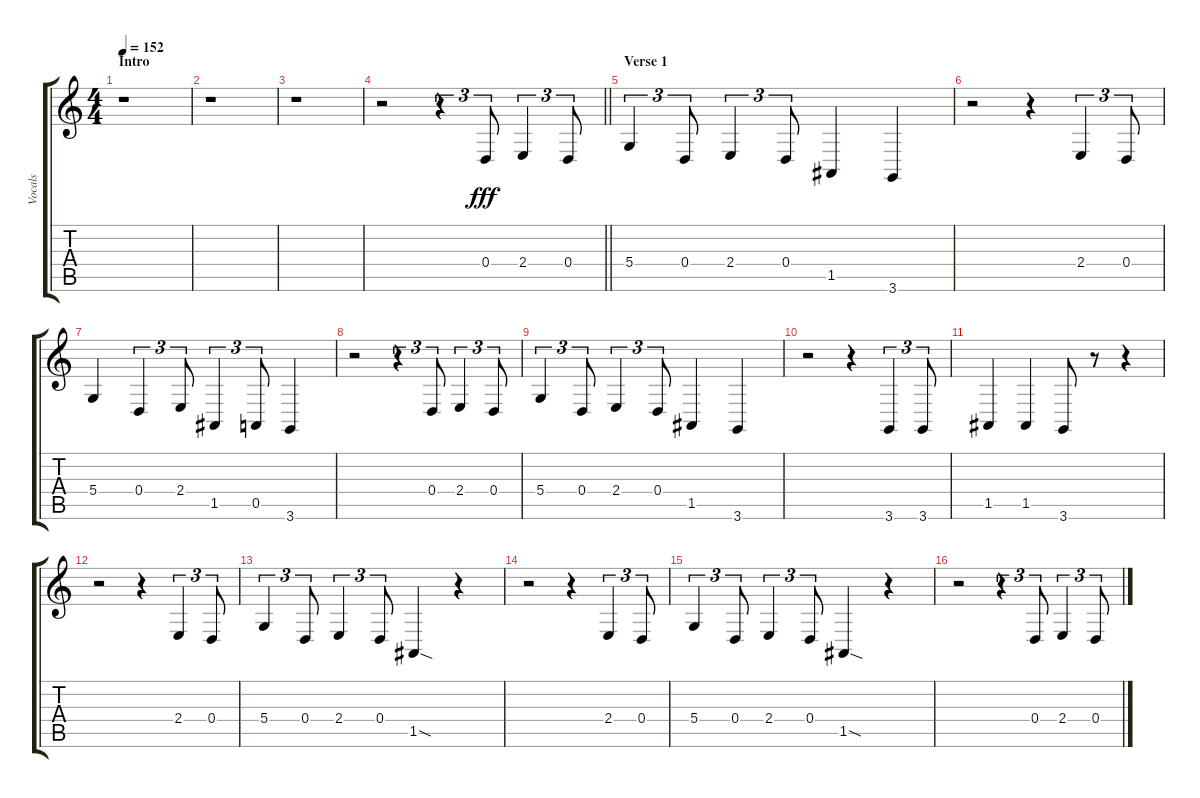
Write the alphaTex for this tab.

\track ("Vocals" "Vocals") {instrument baritonesax}
\staff {score tabs}
\tuning (E4 B3 G3 D3 A2 E2) {hide}
\ts (4 4)
\section ("" "Intro")
\tempo 152
\clef g2
\ks c
r.1{dy fff instrument baritonesax} |
r.1 |
r.1 |
\barLineRight lightlight
r.2 r.4{tu (3 2)} 0.4.8{tu (3 2)} 2.4.4{tu (3 2)} 0.4.8{tu (3 2)} |
\section ("" "Verse 1")
5.4.4{tu (3 2)} 0.4.8{tu (3 2)} 2.4.4{tu (3 2)} 0.4.8{tu (3 2)} 1.5.4 3.6.4 |
r.2 r.4 2.4.4{tu (3 2)} 0.4.8{tu (3 2)} |
5.4.4 0.4.4{tu (3 2)} 2.4.8{tu (3 2)} 1.5.4{tu (3 2)} 0.5.8{tu (3 2)} 3.6.4 |
r.2 r.4{tu (3 2)} 0.4.8{tu (3 2)} 2.4.4{tu (3 2)} 0.4.8{tu (3 2)} |
5.4.4{tu (3 2)} 0.4.8{tu (3 2)} 2.4.4{tu (3 2)} 0.4.8{tu (3 2)} 1.5.4 3.6.4 |
r.2 r.4 3.6.4{tu (3 2)} 3.6.8{tu (3 2)} |
1.5.4 1.5.4 3.6.8 r.8 r.4 |
r.2 r.4 2.4.4{tu (3 2)} 0.4.8{tu (3 2)} |
5.4.4{tu (3 2)} 0.4.8{tu (3 2)} 2.4.4{tu (3 2)} 0.4.8{tu (3 2)} 1.5{sod}.4 r.4 |
r.2 r.4 2.4.4{tu (3 2)} 0.4.8{tu (3 2)} |
5.4.4{tu (3 2)} 0.4.8{tu (3 2)} 2.4.4{tu (3 2)} 0.4.8{tu (3 2)} 1.5{sod}.4 r.4 |
r.2 r.4{tu (3 2)} 0.4.8{tu (3 2)} 2.4.4{tu (3 2)} 0.4.8{tu (3 2)}
